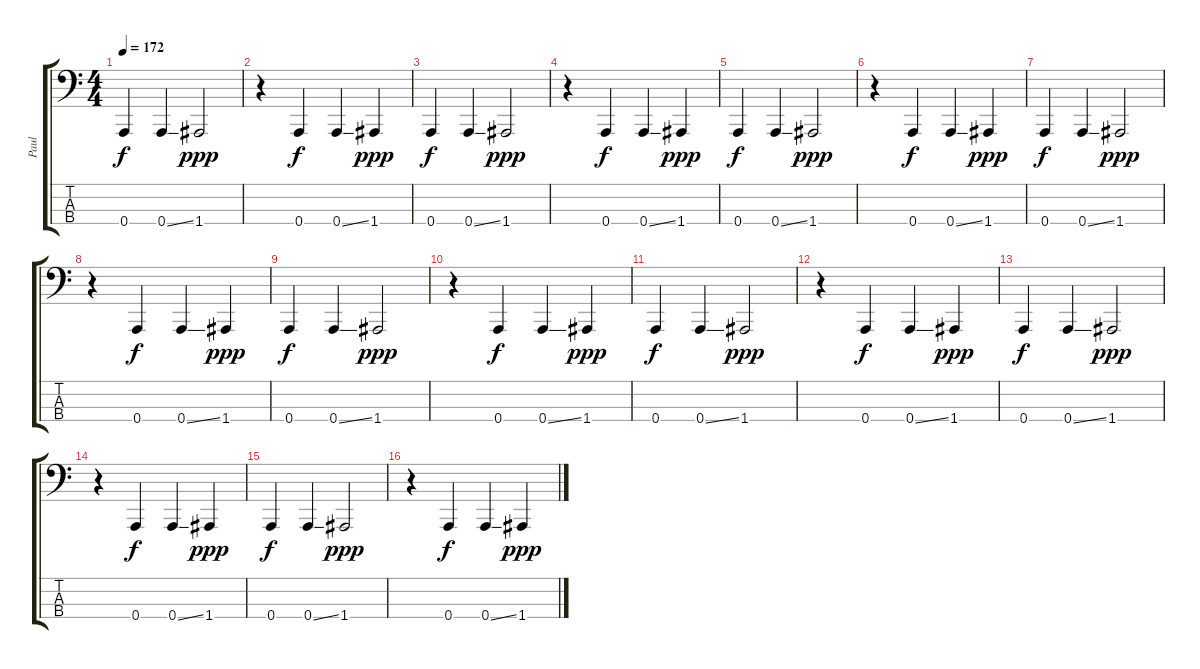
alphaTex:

\track ("Paul" "Paul") {instrument electricbasspick}
\staff {score tabs}
\tuning (D2 A1 E1 A0) {hide}
\ts (4 4)
\tempo 172
\clef f4
\ks c
0.4.4{dy f} 0.4{ss}.4 1.4.2{dy ppp} |
r.4 0.4.4{dy f} 0.4{ss}.4 1.4.4{dy ppp} |
0.4.4{dy f} 0.4{ss}.4 1.4.2{dy ppp} |
r.4 0.4.4{dy f} 0.4{ss}.4 1.4.4{dy ppp} |
0.4.4{dy f} 0.4{ss}.4 1.4.2{dy ppp} |
r.4 0.4.4{dy f} 0.4{ss}.4 1.4.4{dy ppp} |
0.4.4{dy f} 0.4{ss}.4 1.4.2{dy ppp} |
r.4 0.4.4{dy f} 0.4{ss}.4 1.4.4{dy ppp} |
0.4.4{dy f} 0.4{ss}.4 1.4.2{dy ppp} |
r.4 0.4.4{dy f} 0.4{ss}.4 1.4.4{dy ppp} |
0.4.4{dy f} 0.4{ss}.4 1.4.2{dy ppp} |
r.4 0.4.4{dy f} 0.4{ss}.4 1.4.4{dy ppp} |
0.4.4{dy f} 0.4{ss}.4 1.4.2{dy ppp} |
r.4 0.4.4{dy f} 0.4{ss}.4 1.4.4{dy ppp} |
0.4.4{dy f} 0.4{ss}.4 1.4.2{dy ppp} |
r.4 0.4.4{dy f} 0.4{ss}.4 1.4.4{dy ppp}
